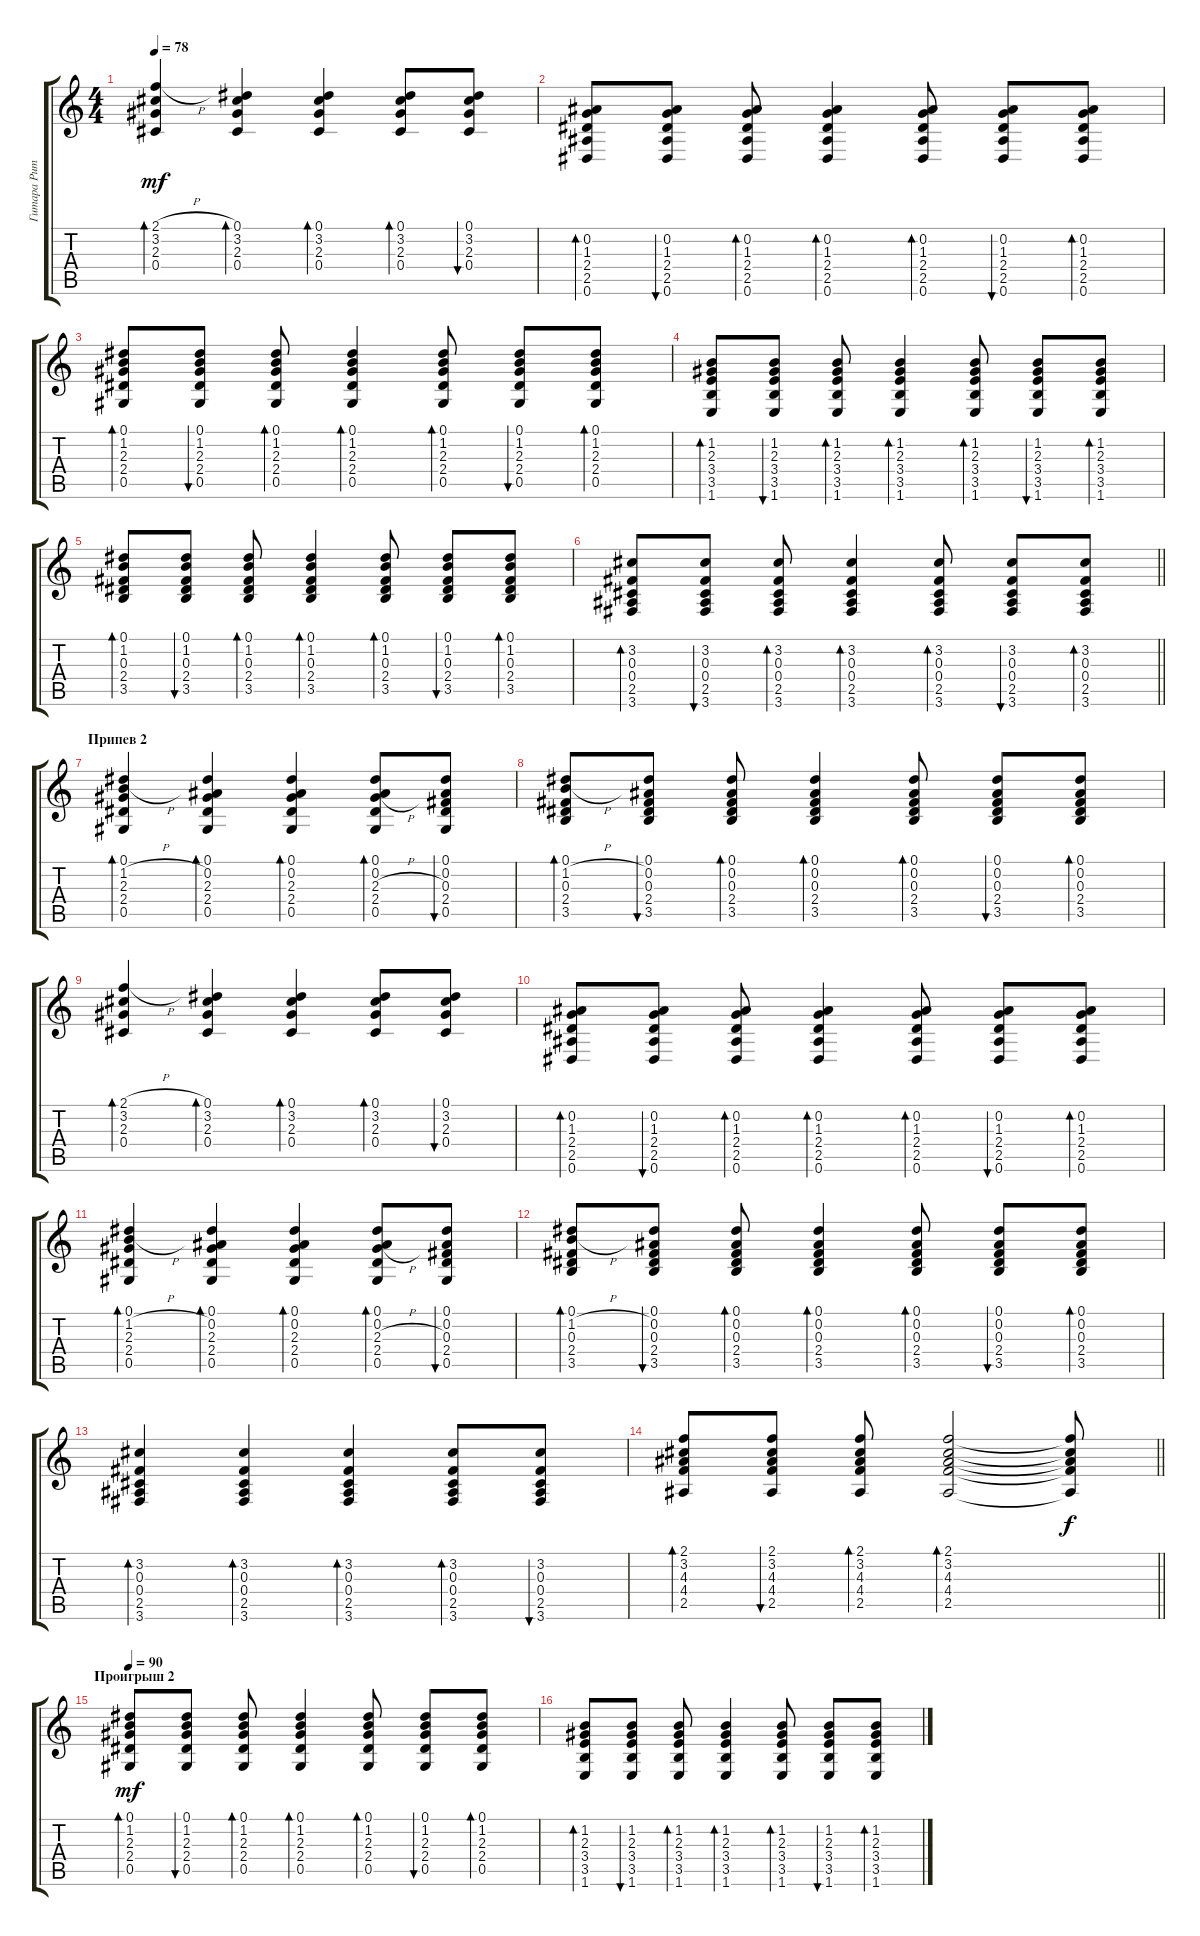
\track ("Гитара Ритм 1" "Гитара Рит") {instrument acousticguitarnylon}
\staff {score tabs}
\tuning (Eb4 Bb3 Gb3 Db3 Ab2 Eb2) {hide}
\ts (4 4)
\tempo 78
\clef g2
\ks c
(2.1{h} 3.2 2.3 0.4).4{bd 60 dy mf} (0.1 3.2 2.3 0.4).4{bd 60} (0.1 3.2 2.3 0.4).4{bd 60} (0.1 3.2 2.3 0.4).8{bd 60} (0.1 3.2 2.3 0.4).8{bu 60} |
(0.2 1.3 2.4 2.5 0.6).8{bd 60} (0.2 1.3 2.4 2.5 0.6).8{bu 60} (0.2 1.3 2.4 2.5 0.6).8{bd 60} (0.2 1.3 2.4 2.5 0.6).4{bd 60} (0.2 1.3 2.4 2.5 0.6).8{bd 60} (0.2 1.3 2.4 2.5 0.6).8{bu 60} (0.2 1.3 2.4 2.5 0.6).8{bd 60} |
(0.1 1.2 2.3 2.4 0.5).8{bd 60} (0.1 1.2 2.3 2.4 0.5).8{bu 60} (0.1 1.2 2.3 2.4 0.5).8{bd 60} (0.1 1.2 2.3 2.4 0.5).4{bd 60} (0.1 1.2 2.3 2.4 0.5).8{bd 60} (0.1 1.2 2.3 2.4 0.5).8{bu 60} (0.1 1.2 2.3 2.4 0.5).8{bd 60} |
(1.2 2.3 3.4 3.5 1.6).8{bd 60} (1.2 2.3 3.4 3.5 1.6).8{bu 60} (1.2 2.3 3.4 3.5 1.6).8{bd 60} (1.2 2.3 3.4 3.5 1.6).4{bd 60} (1.2 2.3 3.4 3.5 1.6).8{bd 60} (1.2 2.3 3.4 3.5 1.6).8{bu 60} (1.2 2.3 3.4 3.5 1.6).8{bd 60} |
(0.1 1.2 0.3 2.4 3.5).8{bd 60} (0.1 1.2 0.3 2.4 3.5).8{bu 60} (0.1 1.2 0.3 2.4 3.5).8{bd 60} (0.1 1.2 0.3 2.4 3.5).4{bd 60} (0.1 1.2 0.3 2.4 3.5).8{bd 60} (0.1 1.2 0.3 2.4 3.5).8{bu 60} (0.1 1.2 0.3 2.4 3.5).8{bd 60} |
\barLineRight lightlight
(3.2 0.3 0.4 2.5 3.6).8{bd 60} (3.2 0.3 0.4 2.5 3.6).8{bu 60} (3.2 0.3 0.4 2.5 3.6).8{bd 60} (3.2 0.3 0.4 2.5 3.6).4{bd 60} (3.2 0.3 0.4 2.5 3.6).8{bd 60} (3.2 0.3 0.4 2.5 3.6).8{bu 60} (3.2 0.3 0.4 2.5 3.6).8{bd 60} |
\section ("" "Припев 2")
(0.1 1.2{h} 2.3 2.4 0.5).4{bd 60} (0.1 0.2 2.3 2.4 0.5).4{bd 60} (0.1 0.2 2.3 2.4 0.5).4{bd 60} (0.1 0.2 2.3{h} 2.4 0.5).8{bd 60} (0.1 0.2 0.3 2.4 0.5).8{bu 60} |
(0.1 1.2{h} 0.3 2.4 3.5).8{bd 60} (0.1 0.2 0.3 2.4 3.5).8{bu 60} (0.1 0.2 0.3 2.4 3.5).8{bd 60} (0.1 0.2 0.3 2.4 3.5).4{bd 60} (0.1 0.2 0.3 2.4 3.5).8{bd 60} (0.1 0.2 0.3 2.4 3.5).8{bu 60} (0.1 0.2 0.3 2.4 3.5).8{bd 60} |
(2.1{h} 3.2 2.3 0.4).4{bd 60} (0.1 3.2 2.3 0.4).4{bd 60} (0.1 3.2 2.3 0.4).4{bd 60} (0.1 3.2 2.3 0.4).8{bd 60} (0.1 3.2 2.3 0.4).8{bu 60} |
(0.2 1.3 2.4 2.5 0.6).8{bd 60} (0.2 1.3 2.4 2.5 0.6).8{bu 60} (0.2 1.3 2.4 2.5 0.6).8{bd 60} (0.2 1.3 2.4 2.5 0.6).4{bd 60} (0.2 1.3 2.4 2.5 0.6).8{bd 60} (0.2 1.3 2.4 2.5 0.6).8{bu 60} (0.2 1.3 2.4 2.5 0.6).8{bd 60} |
(0.1 1.2{h} 2.3 2.4 0.5).4{bd 60} (0.1 0.2 2.3 2.4 0.5).4{bd 60} (0.1 0.2 2.3 2.4 0.5).4{bd 60} (0.1 0.2 2.3{h} 2.4 0.5).8{bd 60} (0.1 0.2 0.3 2.4 0.5).8{bu 60} |
(0.1 1.2{h} 0.3 2.4 3.5).8{bd 60} (0.1 0.2 0.3 2.4 3.5).8{bu 60} (0.1 0.2 0.3 2.4 3.5).8{bd 60} (0.1 0.2 0.3 2.4 3.5).4{bd 60} (0.1 0.2 0.3 2.4 3.5).8{bd 60} (0.1 0.2 0.3 2.4 3.5).8{bu 60} (0.1 0.2 0.3 2.4 3.5).8{bd 60} |
(3.2 0.3 0.4 2.5 3.6).4{bd 60} (3.2 0.3 0.4 2.5 3.6).4{bd 60} (3.2 0.3 0.4 2.5 3.6).4{bd 60} (3.2 0.3 0.4 2.5 3.6).8{bd 60} (3.2 0.3 0.4 2.5 3.6).8{bu 60} |
\barLineRight lightlight
(2.1 3.2 4.3 4.4 2.5).8{bd 60} (2.1 3.2 4.3 4.4 2.5).8{bu 60} (2.1 3.2 4.3 4.4 2.5).8{bd 60} (2.1 3.2 4.3 4.4 2.5).2{bd 60} (2.1{t} 3.2{t} 4.3{t} 4.4{t} 2.5{t}).8{dy f} |
\section ("" "Проигрыш 2")
\tempo 90
(0.1 1.2 2.3 2.4 0.5).8{bd 60 dy mf} (0.1 1.2 2.3 2.4 0.5).8{bu 60} (0.1 1.2 2.3 2.4 0.5).8{bd 60} (0.1 1.2 2.3 2.4 0.5).4{bd 60} (0.1 1.2 2.3 2.4 0.5).8{bd 60} (0.1 1.2 2.3 2.4 0.5).8{bu 60} (0.1 1.2 2.3 2.4 0.5).8{bd 60} |
(1.2 2.3 3.4 3.5 1.6).8{bd 60} (1.2 2.3 3.4 3.5 1.6).8{bu 60} (1.2 2.3 3.4 3.5 1.6).8{bd 60} (1.2 2.3 3.4 3.5 1.6).4{bd 60} (1.2 2.3 3.4 3.5 1.6).8{bd 60} (1.2 2.3 3.4 3.5 1.6).8{bu 60} (1.2 2.3 3.4 3.5 1.6).8{bd 60}
